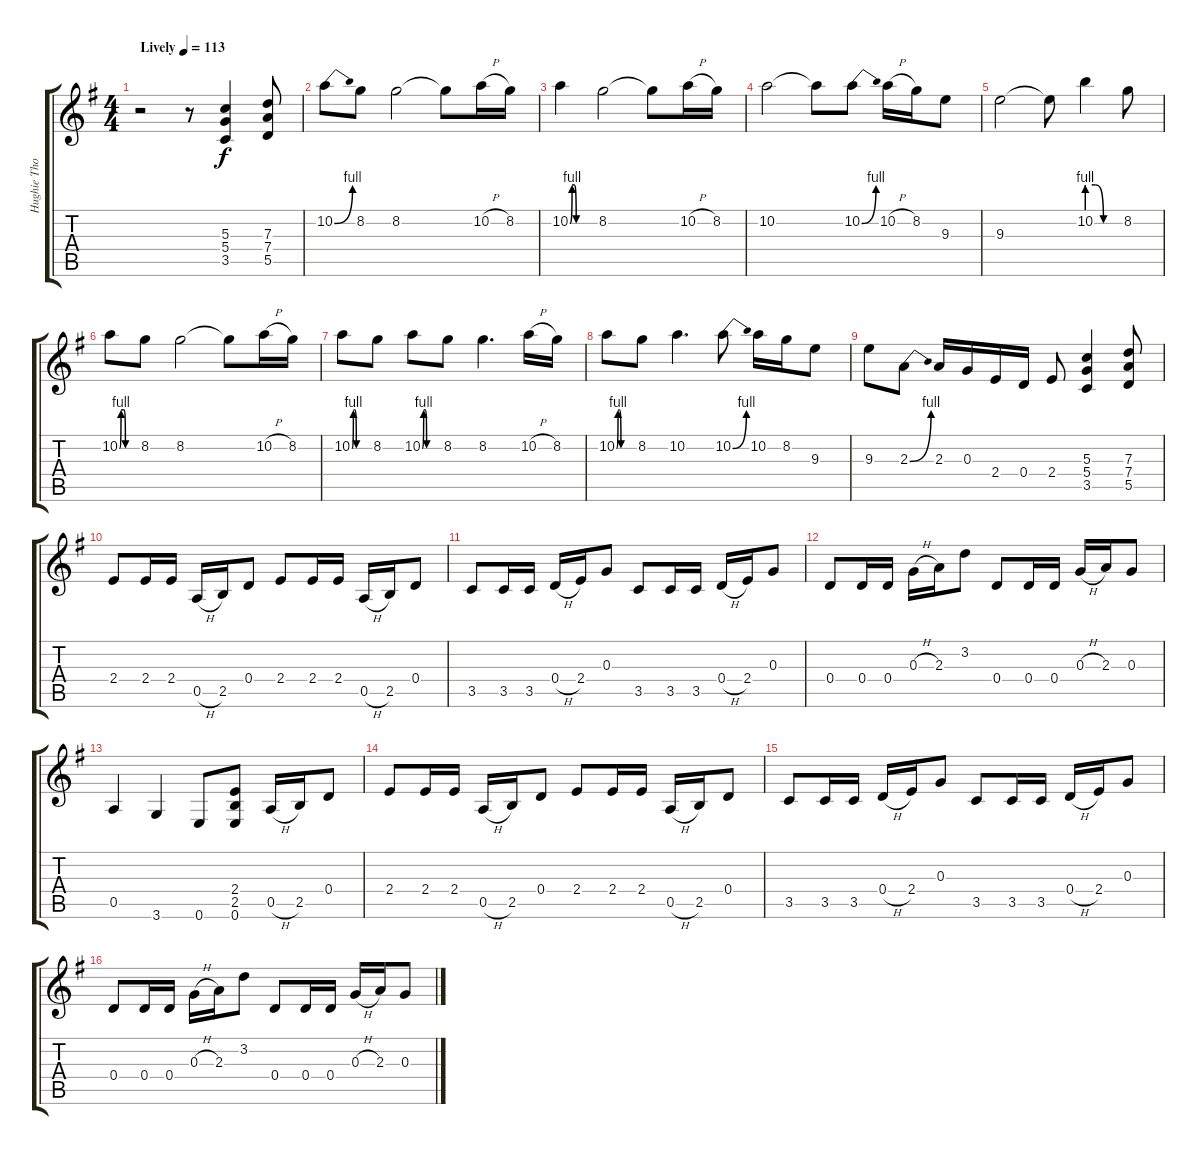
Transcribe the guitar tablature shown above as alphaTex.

\track ("Hughie Thomasson Guitar" "Hughie Tho") {instrument electricguitarclean}
\staff {score tabs}
\tuning (E4 B3 G3 D3 A2 E2) {hide}
\ts (4 4)
\tempo (113 "Lively")
\clef g2
\ks eminor
r.2{dy f instrument electricguitarclean} r.8 (5.3 5.4 3.5).4 (7.3 7.4 5.5).8 |
10.2{be (bend 0 0 60 4)}.8{instrument overdrivenguitar} 8.2.8 8.2.2 8.2{t}.8 10.2{h}.16 8.2.16 |
10.2{be (custom 0 0 5 4 10 4 15 0 20 0 25 0 30 0 60 0)}.4 8.2.2 8.2{t}.8 10.2{h}.16 8.2.16 |
10.2.2 10.2{t}.8 10.2{be (bend 0 0 60 4)}.8 10.2{h}.16 8.2.16 9.3.8 |
9.3.2 9.3{t}.8 10.2{be (custom 0 4 15 4 30 0 60 0)}.4 8.2.8 |
10.2{be (custom 0 0 5 4 15 4 20 0 25 0 30 0 60 0)}.8 8.2.8 8.2.2 8.2{t}.8 10.2{h}.16 8.2.16 |
10.2{be (custom 0 0 5 4 10 4 15 0 30 0 60 0)}.8 8.2.8 10.2{be (custom 0 0 5 4 10 4 15 0 30 0 60 0)}.8 8.2.8 8.2.4{d} 10.2{h}.16 8.2.16 |
10.2{be (custom 0 0 5 4 10 4 15 0 30 0 60 0)}.8 8.2.8 10.2.4{d} 10.2{be (bend 0 0 60 4)}.8 10.2.16 8.2.16 9.3.8 |
9.3.8 2.3{be (bend 0 0 60 4)}.8 2.3.16 0.3.16 2.4.16 0.4.16 2.4.8 (5.3 5.4 3.5).4{volume 10 balance 8} (7.3 7.4 5.5).8 |
2.4.8{volume 12 balance 0 instrument electricguitarmuted} 2.4.16 2.4.16 0.5{h}.16 2.5.16 0.4.8 2.4.8 2.4.16 2.4.16 0.5{h}.16 2.5.16 0.4.8 |
3.5.8 3.5.16 3.5.16 0.4{h}.16 2.4.16 0.3.8 3.5.8 3.5.16 3.5.16 0.4{h}.16 2.4.16 0.3.8 |
0.4.8 0.4.16 0.4.16 0.3{h}.16 2.3.16 3.2.8 0.4.8 0.4.16 0.4.16 0.3{h}.16 2.3.16 0.3.8 |
0.5.4 3.6.4 0.6.8 (2.4 2.5 0.6).8 0.5{h}.16 2.5.16 0.4.8 |
2.4.8{volume 12 balance 0 instrument electricguitarmuted} 2.4.16 2.4.16 0.5{h}.16 2.5.16 0.4.8 2.4.8 2.4.16 2.4.16 0.5{h}.16 2.5.16 0.4.8 |
3.5.8 3.5.16 3.5.16 0.4{h}.16 2.4.16 0.3.8 3.5.8 3.5.16 3.5.16 0.4{h}.16 2.4.16 0.3.8 |
0.4.8 0.4.16 0.4.16 0.3{h}.16 2.3.16 3.2.8 0.4.8 0.4.16 0.4.16 0.3{h}.16 2.3.16 0.3.8
